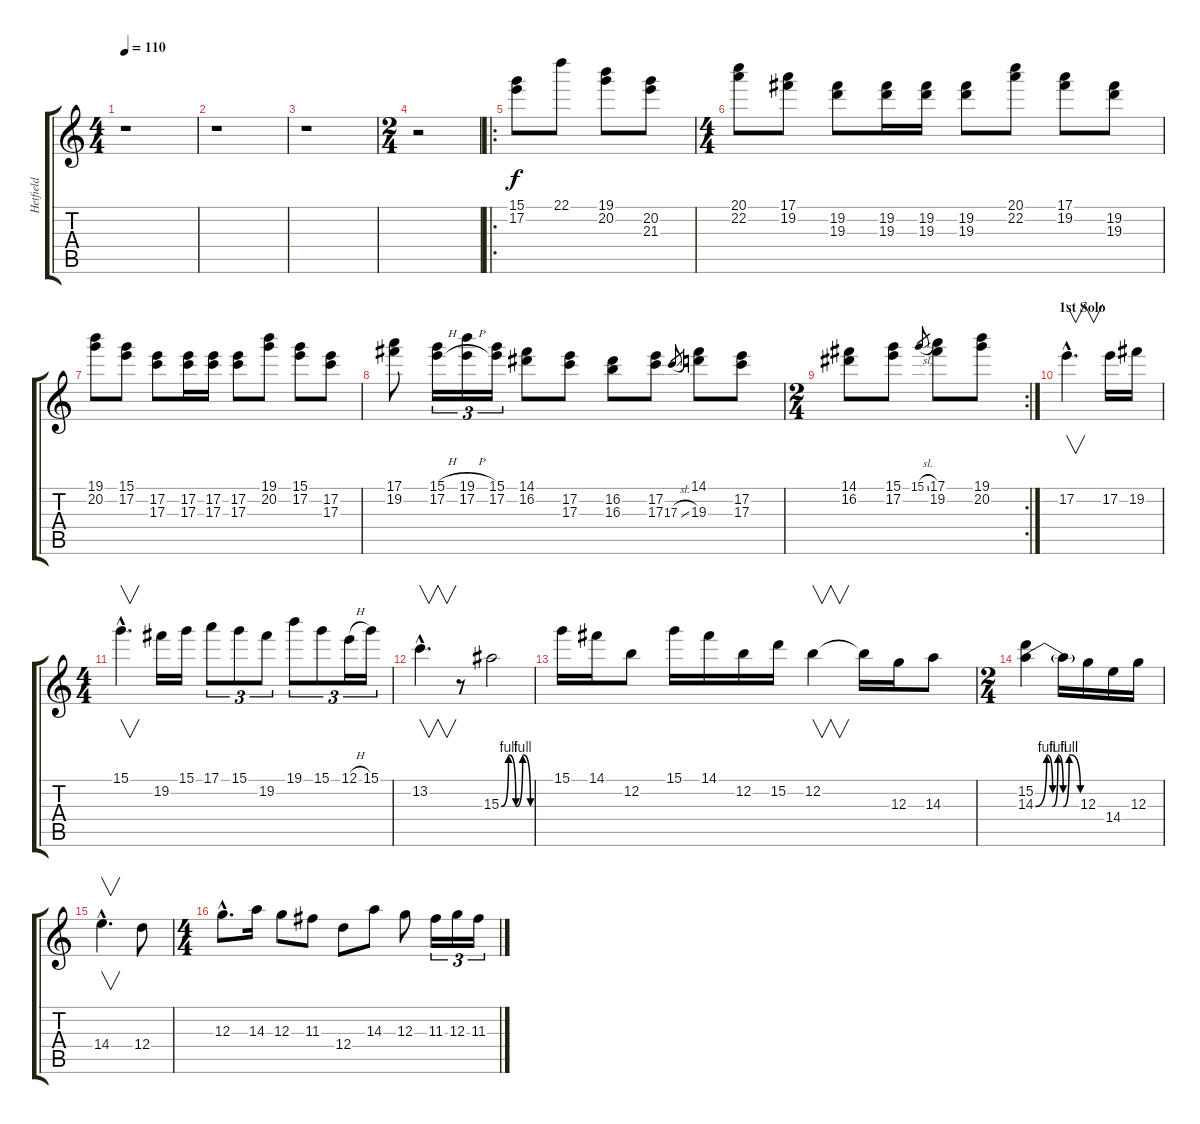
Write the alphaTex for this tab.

\track ("Hetfield" "Hetfield") {instrument distortionguitar}
\staff {score tabs}
\tuning (E4 B3 G3 D3 A2 E2) {hide}
\ts (4 4)
\tempo 110
\clef g2
\ks c
r.1{dy f} |
r.1 |
r.1 |
\ts (2 4)
r.2 |
\ro
(15.1 17.2).8 22.1.8 (19.1 20.2).8 (20.2 21.3).8 |
\ts (4 4)
(20.1 22.2).8 (17.1 19.2).8 (19.2 19.3).8 (19.2 19.3).16 (19.2 19.3).16 (19.2 19.3).8 (20.1 22.2).8 (17.1 19.2).8 (19.2 19.3).8 |
(19.1 20.2).8 (15.1 17.2).8 (17.2 17.3).8 (17.2 17.3).16 (17.2 17.3).16 (17.2 17.3).8 (19.1 20.2).8 (15.1 17.2).8 (17.2 17.3).8 |
(17.1 19.2).8 (15.1{h} 17.2{h}).16{tu (3 2)} (19.1{h} 17.2{h}).16{tu (3 2)} (15.1 17.2).16{tu (3 2)} (14.1 16.2).8 (17.2 17.3).8 (16.2 16.3).8 (17.2 17.3).8 17.3{sl}.8{gr} (14.1 19.3).8 (17.2 17.3).8 |
\rc 2
\ts (2 4)
(14.1 16.2).8 (15.1 17.2).8 15.1{sl}.8{gr} (17.1 19.2).8 (19.1 20.2).8 |
\section ("" "1st Solo")
17.2{hac}.4{v d} 17.2.16 19.2.16 |
\ts (4 4)
15.1{hac}.4{v d} 19.2.16 15.1.16 17.1.8{tu (3 2)} 15.1.8{tu (3 2)} 19.2.8{tu (3 2)} 19.1.8{tu (3 2)} 15.1.8{tu (3 2)} 12.1{h}.16{tu (3 2)} 15.1.16{tu (3 2)} |
13.2{hac}.4{v d} r.8 15.3{be (custom 0 0 15 4 30 0 44 4 60 0)}.2 |
15.1.16 14.1.16 12.2.8 15.1.16 14.1.16 12.2.16 15.2.16 12.2.4{v} 12.2{t}.16 12.3.16 14.3.8 |
\ts (2 4)
(15.2 14.3{be (custom 0 0 15 4 23 0 30 4 37 0 45 4 60 0)}).4 14.3{t}.16 12.3.16 14.4.16 12.3.16 |
14.4{hac}.4{v d} 12.4.8 |
\ts (4 4)
12.3{hac}.8{d} 14.3.16 12.3.8 11.3.8 12.4.8 14.3.8 12.3.8 11.3.16{tu (3 2)} 12.3.16{tu (3 2)} 11.3.16{tu (3 2)}
